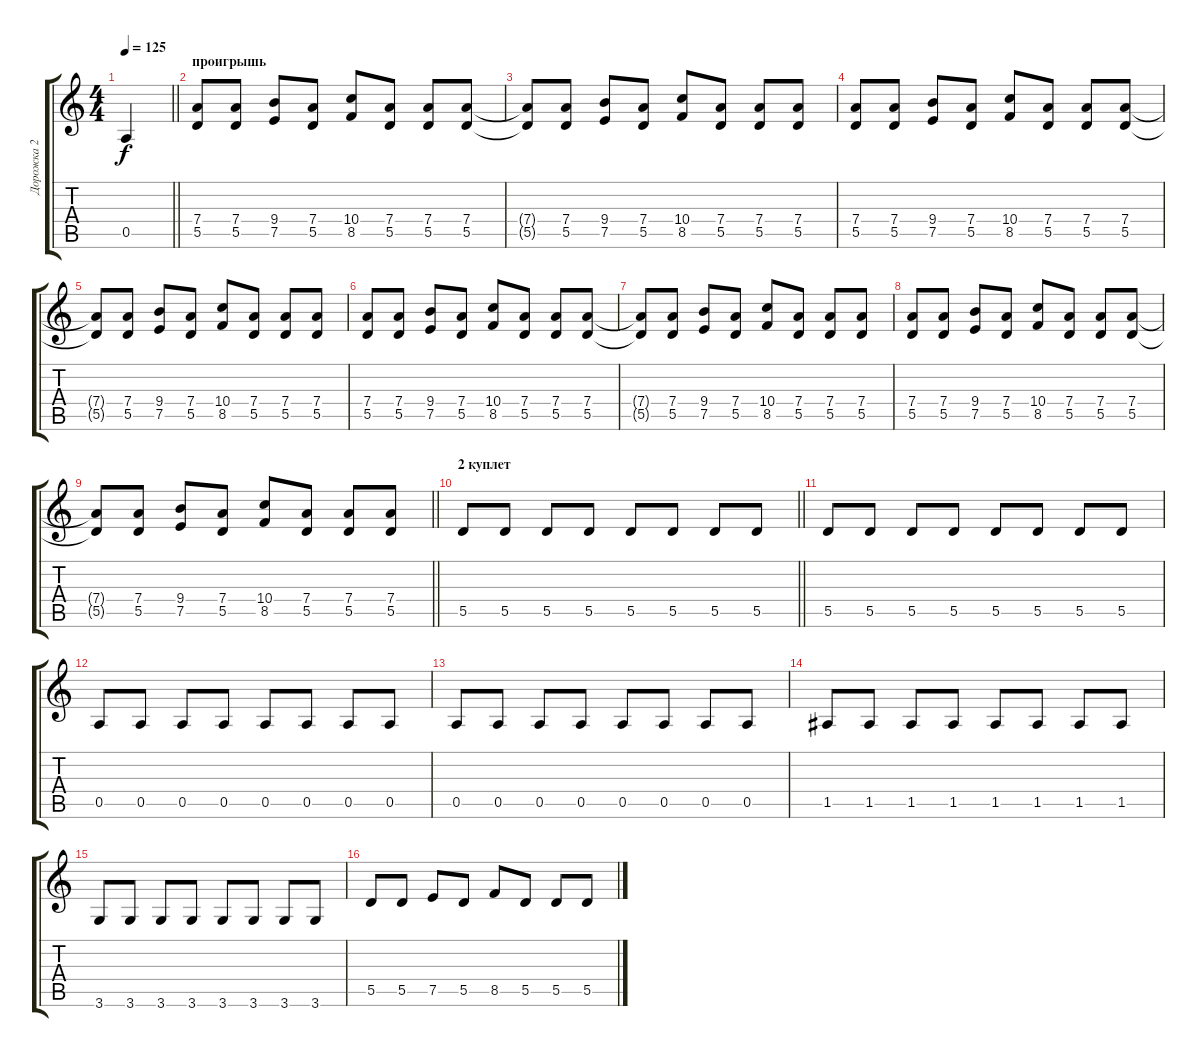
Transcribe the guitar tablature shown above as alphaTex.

\track ("Дорожка 2" "Дорожка 2") {instrument distortionguitar}
\staff {score tabs}
\tuning (E4 B3 G3 D3 A2 E2) {hide}
\ts (4 4)
\tempo 125
\clef g2
\barLineRight lightlight
\ks c
0.5.4{dy f} |
\section ("" "проигрышь")
(7.4 5.5).8 (7.4 5.5).8 (9.4 7.5).8 (7.4 5.5).8 (10.4 8.5).8 (7.4 5.5).8 (7.4 5.5).8 (7.4 5.5).8 |
(7.4{t} 5.5{t}).8 (7.4 5.5).8 (9.4 7.5).8 (7.4 5.5).8 (10.4 8.5).8 (7.4 5.5).8 (7.4 5.5).8 (7.4 5.5).8 |
(7.4 5.5).8 (7.4 5.5).8 (9.4 7.5).8 (7.4 5.5).8 (10.4 8.5).8 (7.4 5.5).8 (7.4 5.5).8 (7.4 5.5).8 |
(7.4{t} 5.5{t}).8 (7.4 5.5).8 (9.4 7.5).8 (7.4 5.5).8 (10.4 8.5).8 (7.4 5.5).8 (7.4 5.5).8 (7.4 5.5).8 |
(7.4 5.5).8 (7.4 5.5).8 (9.4 7.5).8 (7.4 5.5).8 (10.4 8.5).8 (7.4 5.5).8 (7.4 5.5).8 (7.4 5.5).8 |
(7.4{t} 5.5{t}).8 (7.4 5.5).8 (9.4 7.5).8 (7.4 5.5).8 (10.4 8.5).8 (7.4 5.5).8 (7.4 5.5).8 (7.4 5.5).8 |
(7.4 5.5).8 (7.4 5.5).8 (9.4 7.5).8 (7.4 5.5).8 (10.4 8.5).8 (7.4 5.5).8 (7.4 5.5).8 (7.4 5.5).8 |
\barLineRight lightlight
(7.4{t} 5.5{t}).8 (7.4 5.5).8 (9.4 7.5).8 (7.4 5.5).8 (10.4 8.5).8 (7.4 5.5).8 (7.4 5.5).8 (7.4 5.5).8 |
\section ("" "2 куплет")
\barLineRight lightlight
5.5.8 5.5.8 5.5.8 5.5.8 5.5.8 5.5.8 5.5.8 5.5.8 |
\section ("" "")
5.5.8 5.5.8 5.5.8 5.5.8 5.5.8 5.5.8 5.5.8 5.5.8 |
0.5.8 0.5.8 0.5.8 0.5.8 0.5.8 0.5.8 0.5.8 0.5.8 |
0.5.8 0.5.8 0.5.8 0.5.8 0.5.8 0.5.8 0.5.8 0.5.8 |
1.5.8 1.5.8 1.5.8 1.5.8 1.5.8 1.5.8 1.5.8 1.5.8 |
3.6.8 3.6.8 3.6.8 3.6.8 3.6.8 3.6.8 3.6.8 3.6.8 |
5.5.8 5.5.8 7.5.8 5.5.8 8.5.8 5.5.8 5.5.8 5.5.8
